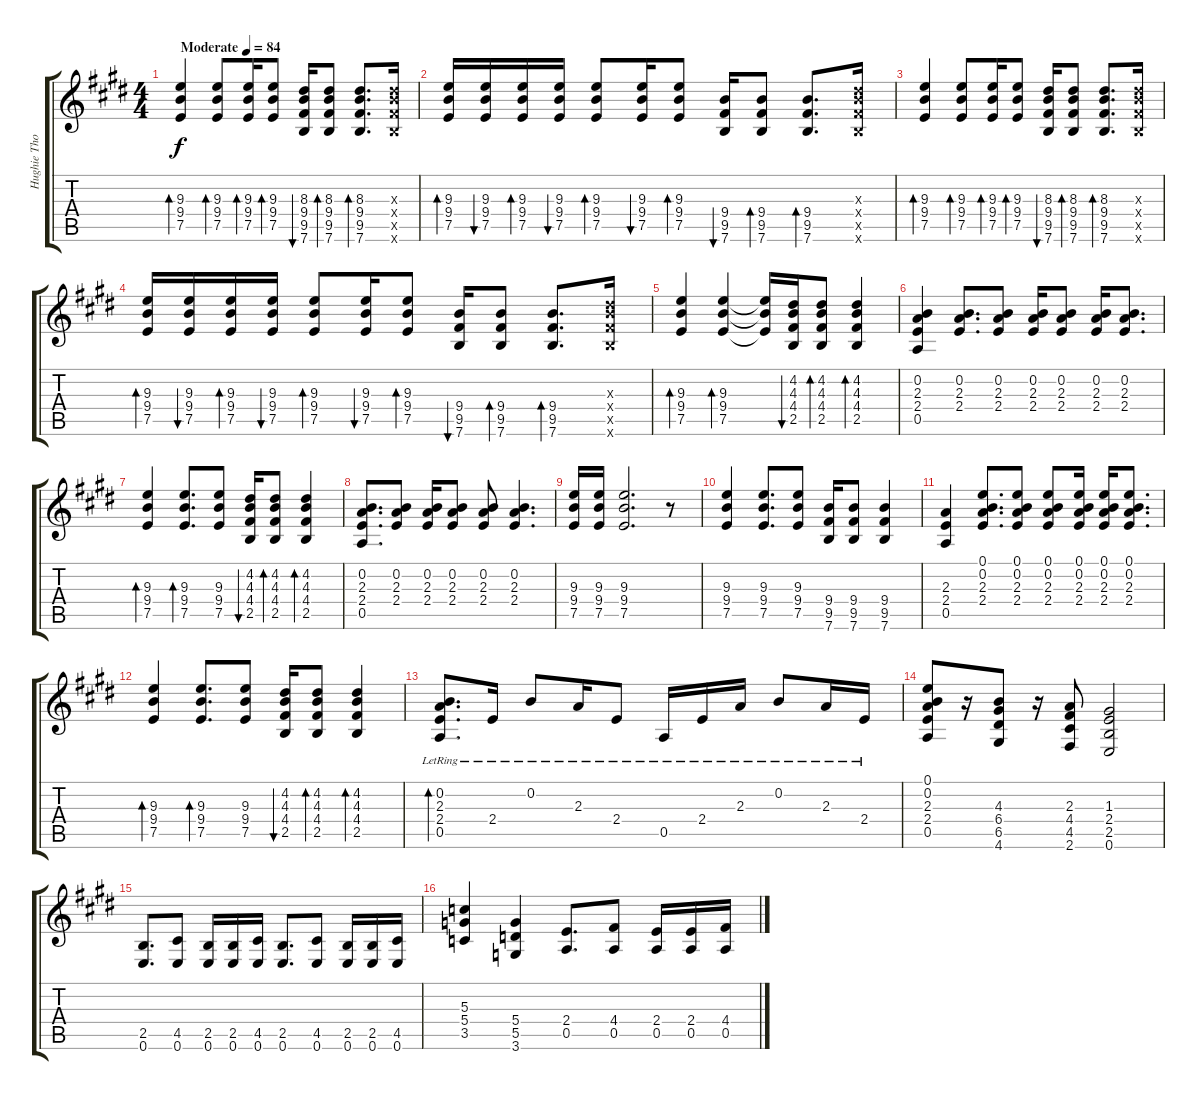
\track ("Hughie Thomasson Guitar" "Hughie Tho") {instrument electricguitarclean}
\staff {score tabs}
\tuning (E4 B3 G3 D3 A2 E2) {hide}
\ts (4 4)
\tempo (84 "Moderate")
\clef g2
\ks e
(9.3 9.4 7.5).4{bd 60 dy f instrument electricguitarclean} (9.3 9.4 7.5).8{bd 60} (9.3 9.4 7.5).16{bd 60} (9.3 9.4 7.5).8{bd 60} (8.3 9.4 9.5 7.6).16{bu 60} (8.3 9.4 9.5 7.6).8{bd 60} (8.3 9.4 9.5 7.6).8{d bd 60} (8.3{x} 9.4{x} 9.5{x} 7.6{x}).16 |
(9.3 9.4 7.5).16{bd 60} (9.3 9.4 7.5).16{bu 60} (9.3 9.4 7.5).16{bd 60} (9.3 9.4 7.5).16{bu 60} (9.3 9.4 7.5).8{bd 60} (9.3 9.4 7.5).16{bu 60} (9.3 9.4 7.5).8{bd 60} (9.4 9.5 7.6).16{bu 60} (9.4 9.5 7.6).8{bd 60} (9.4 9.5 7.6).8{d bd 60} (8.3{x} 9.4{x} 9.5{x} 7.6{x}).16 |
(9.3 9.4 7.5).4{bd 60} (9.3 9.4 7.5).8{bd 60} (9.3 9.4 7.5).16{bd 60} (9.3 9.4 7.5).8{bd 60} (8.3 9.4 9.5 7.6).16{bu 60} (8.3 9.4 9.5 7.6).8{bd 60} (8.3 9.4 9.5 7.6).8{d bd 60} (8.3{x} 9.4{x} 9.5{x} 7.6{x}).16 |
(9.3 9.4 7.5).16{bd 60} (9.3 9.4 7.5).16{bu 60} (9.3 9.4 7.5).16{bd 60} (9.3 9.4 7.5).16{bu 60} (9.3 9.4 7.5).8{bd 60} (9.3 9.4 7.5).16{bu 60} (9.3 9.4 7.5).8{bd 60} (9.4 9.5 7.6).16{bu 60} (9.4 9.5 7.6).8{bd 60} (9.4 9.5 7.6).8{d bd 60} (8.3{x} 9.4{x} 9.5{x} 7.6{x}).16 |
(9.3 9.4 7.5).4{bd 120} (9.3 9.4 7.5).4{bd 60} (9.3{t} 9.4{t} 7.5{t}).16 (4.2 4.3 4.4 2.5).16{bu 60} (4.2 4.3 4.4 2.5).8{bd 60} (4.2 4.3 4.4 2.5).4{bd 120} |
(0.2 2.3 2.4 0.5).4 (0.2 2.3 2.4).8{d} (0.2 2.3 2.4).8 (0.2 2.3 2.4).16 (0.2 2.3 2.4).8 (0.2 2.3 2.4).16 (0.2 2.3 2.4).8{d} |
(9.3 9.4 7.5).4{bd 120} (9.3 9.4 7.5).8{d bd 60} (9.3 9.4 7.5).8 (4.2 4.3 4.4 2.5).16{bu 60} (4.2 4.3 4.4 2.5).8{bd 60} (4.2 4.3 4.4 2.5).4{bd 120} |
(0.2 2.3 2.4 0.5).8{d} (0.2 2.3 2.4).8 (0.2 2.3 2.4).16 (0.2 2.3 2.4).8 (0.2 2.3 2.4).8 (0.2 2.3 2.4).4{d} |
(9.3 9.4 7.5).16 (9.3 9.4 7.5).16 (9.3 9.4 7.5).2{d} r.8 |
(9.3 9.4 7.5).4 (9.3 9.4 7.5).8{d} (9.3 9.4 7.5).8 (9.4 9.5 7.6).16 (9.4 9.5 7.6).8 (9.4 9.5 7.6).4 |
(2.3 2.4 0.5).4 (0.1 0.2 2.3 2.4).8{d} (0.1 0.2 2.3 2.4).8 (0.1 0.2 2.3 2.4).8 (0.1 0.2 2.3 2.4).16 (0.1 0.2 2.3 2.4).16 (0.1 0.2 2.3 2.4).8{d} |
(9.3 9.4 7.5).4{bd 120} (9.3 9.4 7.5).8{d bd 60} (9.3 9.4 7.5).8 (4.2 4.3 4.4 2.5).16{bu 60} (4.2 4.3 4.4 2.5).8{bd 60} (4.2 4.3 4.4 2.5).4{bd 120} |
(0.2{lr} 2.3{lr} 2.4{lr} 0.5{lr}).8{d bd 240} 2.4{lr}.16 0.2{lr}.8 2.3{lr}.16 2.4{lr}.8 0.5{lr}.16 2.4{lr}.16 2.3{lr}.16 0.2{lr}.8 2.3{lr}.16 2.4{lr}.16 |
(0.1 0.2 2.3 2.4 0.5).8 r.16 (4.3 6.4 6.5 4.6).8 r.16 (2.3 4.4 4.5 2.6).8 (1.3 2.4 2.5 0.6).2 |
(2.5 0.6).8{d volume 10 balance 16 instrument overdrivenguitar} (4.5 0.6).8 (2.5 0.6).16 (2.5 0.6).16 (4.5 0.6).16 (2.5 0.6).8{d} (4.5 0.6).8 (2.5 0.6).16 (2.5 0.6).16 (4.5 0.6).16 |
(5.3 5.4 3.5).4 (5.4 5.5 3.6).4 (2.4 0.5).8{d} (4.4 0.5).8 (2.4 0.5).16 (2.4 0.5).16 (4.4 0.5).16
